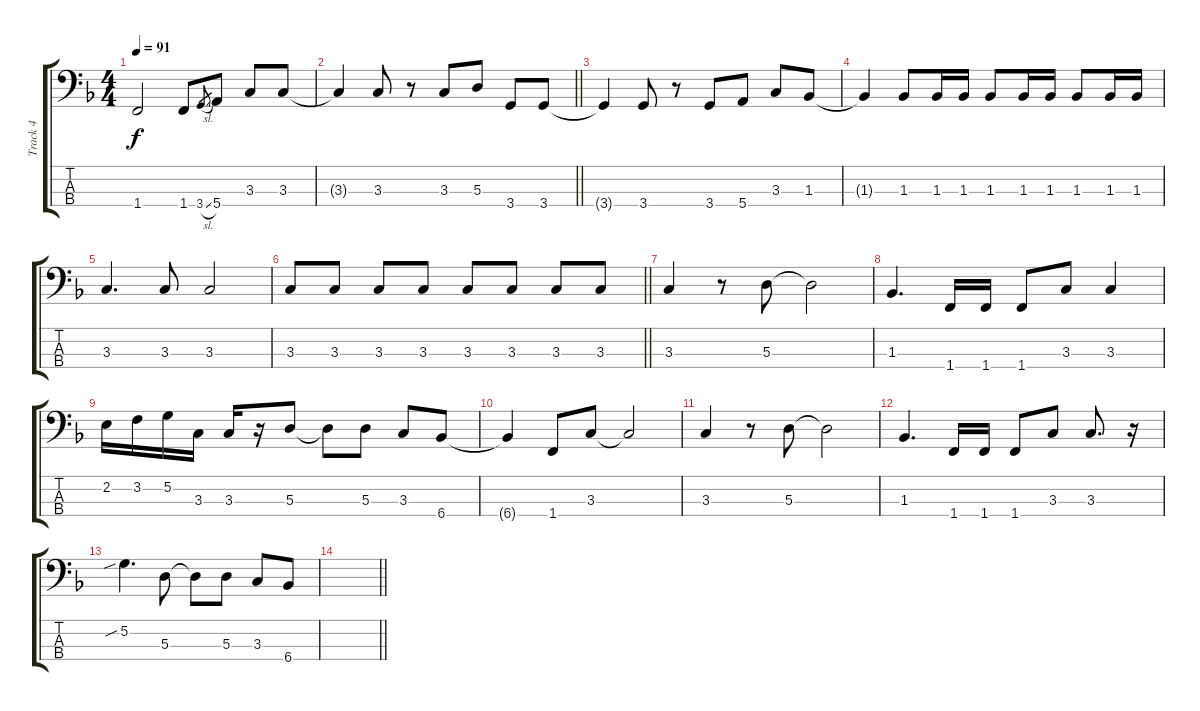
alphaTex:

\track ("Track 4" "Track 4") {instrument electricbassfinger}
\staff {score tabs}
\tuning (G2 D2 A1 E1) {hide}
\ts (4 4)
\tempo 91
\clef f4
\ks f
1.4{t}.2{dy f} 1.4.8 3.4{sl}.8{gr} 5.4.8 3.3.8 3.3.8 |
\barLineRight lightlight
3.3{t}.4 3.3.8 r.8 3.3.8 5.3.8 3.4.8 3.4.8 |
3.4{t}.4 3.4.8 r.8 3.4.8 5.4.8 3.3.8 1.3.8 |
1.3{t}.4 1.3.8 1.3.16 1.3.16 1.3.8 1.3.16 1.3.16 1.3.8 1.3.16 1.3.16 |
3.3.4{d} 3.3.8 3.3.2 |
\barLineRight lightlight
3.3.8 3.3.8 3.3.8 3.3.8 3.3.8 3.3.8 3.3.8 3.3.8 |
3.3.4 r.8 5.3.8 5.3{t}.2 |
1.3.4{d} 1.4.16 1.4.16 1.4.8 3.3.8 3.3.4 |
2.2.16 3.2.16 5.2.16 3.3.16 3.3.16 r.16 5.3.8 5.3{t}.8 5.3.8 3.3.8 6.4.8 |
6.4{t}.4 1.4.8 3.3.8 3.3{t}.2 |
3.3.4 r.8 5.3.8 5.3{t}.2 |
1.3.4{d} 1.4.16 1.4.16 1.4.8 3.3.8 3.3.8{d} r.16 |
5.2{sib}.4{d} 5.3.8 5.3{t}.8 5.3.8 3.3.8 6.4.8 |
\barLineRight lightlight
